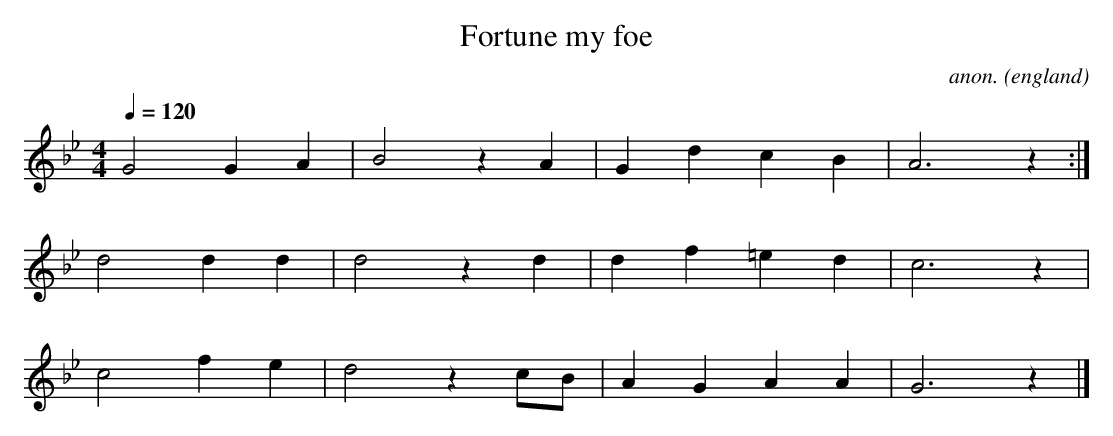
X:1
T:Fortune my foe
O:england
C:anon.
M:4/4
L:1/4
Q:120
K:Gm
G2 GA|B2 zA|Gd cB|A3z:|
d2 dd|d2 zd|df =ed|c3z|
c2 fe|d2 zc/B/|AG AA|G3z|]
